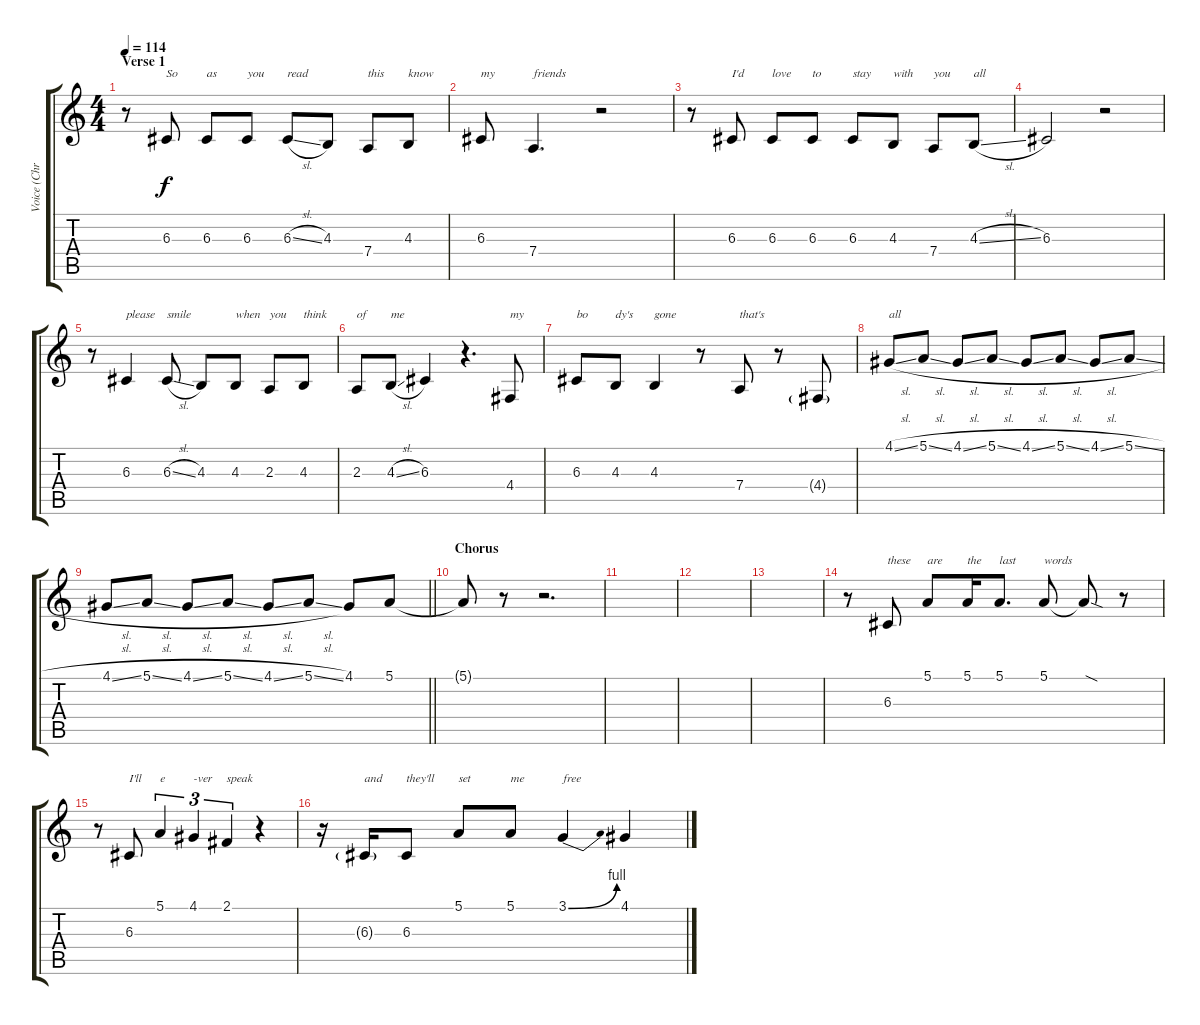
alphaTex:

\track ("Voice (Christina)" "Voice (Chr") {instrument bassoon}
\staff {score tabs}
\tuning (E4 B3 G3 D3 A2 E2) {hide}
\ts (4 4)
\section ("" "Verse 1")
\tempo 114
\clef g2
\ks c
r.8{dy f} 6.3.8{txt "So"} 6.3.8{txt "as"} 6.3.8{txt "you"} 6.3{sl}.8{txt "read"} 4.3.8 7.4.8{txt "this"} 4.3.8{txt "know"} |
6.3.8{txt "my"} 7.4.4{d txt "friends"} r.2 |
r.8 6.3.8{txt "I'd"} 6.3.8{txt "love"} 6.3.8{txt "to"} 6.3.8{txt "stay"} 4.3.8{txt "with"} 7.4.8{txt "you"} 4.3{sl}.8{txt "all"} |
6.3.2 r.2 |
r.8 6.3.4{txt "please"} 6.3{sl}.8{txt "smile"} 4.3.8 4.3.8{txt "when"} 2.3.8{txt "you"} 4.3.8{txt "think"} |
2.3.8{txt "of"} 4.3{sl}.8{txt "me"} 6.3.4 r.4{d} 4.4.8{txt "my"} |
6.3.8{txt "bo"} 4.3.8{txt "dy's"} 4.3.4{txt "gone"} r.8 7.4.8{txt "that's"} r.8 4.4{g}.8 |
4.1{sl}.8{txt "all"} 5.1{sl}.8 4.1{sl}.8 5.1{sl}.8 4.1{sl}.8 5.1{sl}.8 4.1{sl}.8 5.1{sl}.8 |
\barLineRight lightlight
4.1{sl}.8 5.1{sl}.8 4.1{sl}.8 5.1{sl}.8 4.1{sl}.8 5.1{sl}.8 4.1.8 5.1.8 |
\section ("" "Chorus")
5.1{t}.8 r.8 r.2{d} |
|
|
|
r.8 6.3.8{txt "these"} 5.1.8{txt "are"} 5.1.16{txt "the"} 5.1.8{d txt "last"} 5.1.8{txt "words"} 5.1{sod t}.8 r.8 |
r.8 6.3.8{txt "I'll"} 5.1.4{tu (3 2) txt "e"} 4.1.4{tu (3 2) txt "-ver"} 2.1.4{tu (3 2) txt "speak"} r.4 |
r.16 6.3{g}.16{txt "and"} 6.3.8{txt "they'll"} 5.1.8{txt "set"} 5.1.8{txt "me"} 3.1{be (bend 0 0 60 4)}.4{txt "free"} 4.1.4
